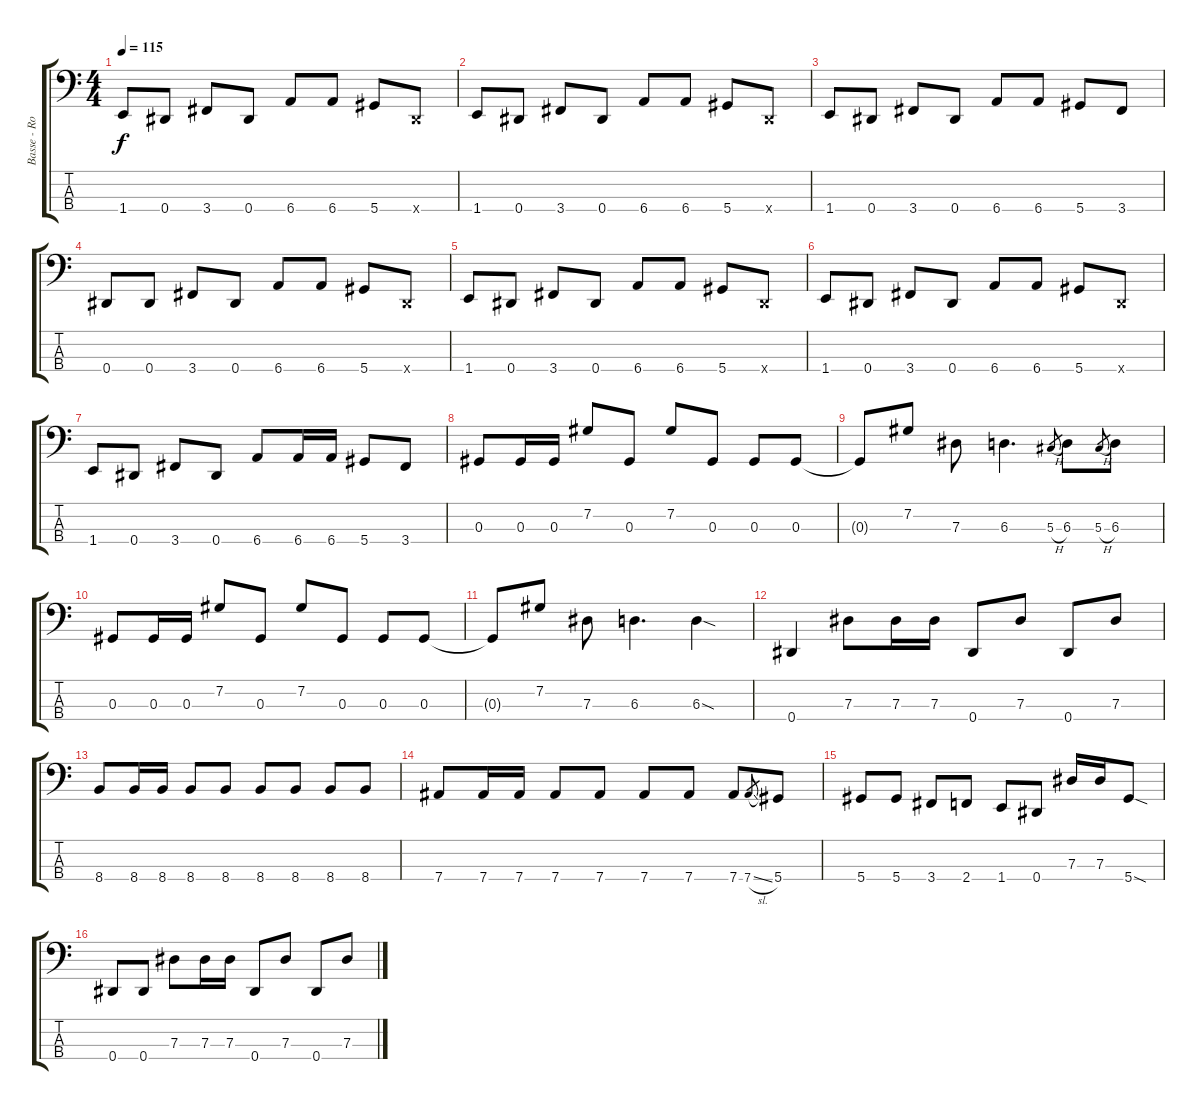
\track ("Basse - Robert Trujillo" "Basse - Ro") {instrument electricbasspick}
\staff {score tabs}
\tuning (Gb2 Db2 Ab1 Eb1) {hide}
\ts (4 4)
\tempo 115
\clef f4
\ks c
1.4.8{dy f} 0.4.8 3.4.8 0.4.8 6.4.8 6.4.8 5.4.8 0.4{x}.8 |
1.4.8 0.4.8 3.4.8 0.4.8 6.4.8 6.4.8 5.4.8 0.4{x}.8 |
1.4.8 0.4.8 3.4.8 0.4.8 6.4.8 6.4.8 5.4.8 3.4.8 |
0.4.8 0.4.8 3.4.8 0.4.8 6.4.8 6.4.8 5.4.8 0.4{x}.8 |
1.4.8 0.4.8 3.4.8 0.4.8 6.4.8 6.4.8 5.4.8 0.4{x}.8 |
1.4.8 0.4.8 3.4.8 0.4.8 6.4.8 6.4.8 5.4.8 0.4{x}.8 |
1.4.8 0.4.8 3.4.8 0.4.8 6.4.8 6.4.16 6.4.16 5.4.8 3.4.8 |
0.3.8 0.3.16 0.3.16 7.2.8 0.3.8 7.2.8 0.3.8 0.3.8 0.3.8 |
0.3{t}.8 7.2.8 7.3.8 6.3.4{d} 5.3{h}.8{gr} 6.3.8 5.3{h}.8{gr} 6.3.8 |
0.3.8 0.3.16 0.3.16 7.2.8 0.3.8 7.2.8 0.3.8 0.3.8 0.3.8 |
0.3{t}.8 7.2.8 7.3.8 6.3.4{d} 6.3{sod}.4 |
0.4.4 7.3.8 7.3.16 7.3.16 0.4.8 7.3.8 0.4.8 7.3.8 |
8.4.8 8.4.16 8.4.16 8.4.8 8.4.8 8.4.8 8.4.8 8.4.8 8.4.8 |
7.4.8 7.4.16 7.4.16 7.4.8 7.4.8 7.4.8 7.4.8 7.4.8 7.4{sl}.8{gr} 5.4.8 |
5.4.8 5.4.8 3.4.8 2.4.8 1.4.8 0.4.8 7.3.16 7.3.16 5.4{sod}.8 |
0.4.8 0.4.8 7.3.8 7.3.16 7.3.16 0.4.8 7.3.8 0.4.8 7.3.8
